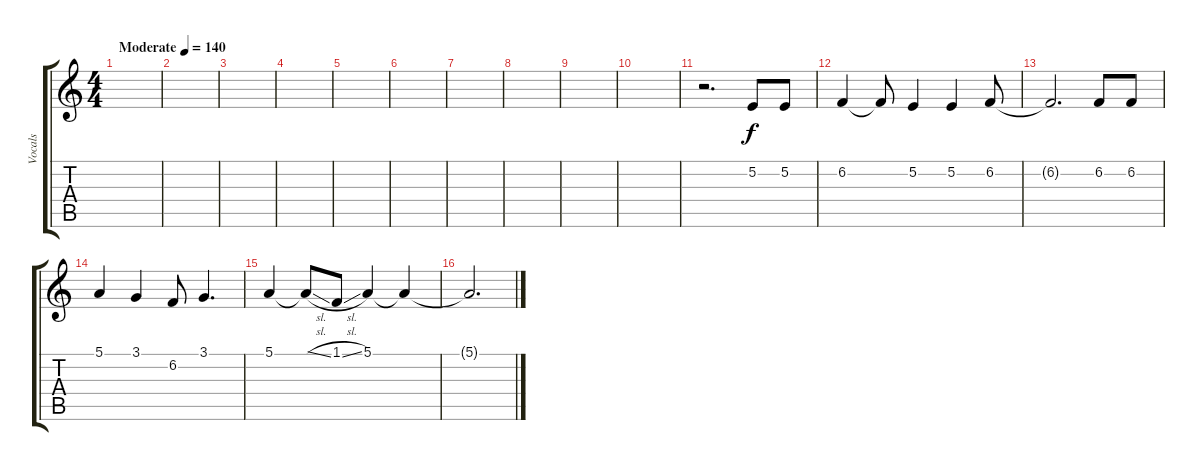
\track ("Vocals" "Vocals") {instrument bassoon}
\staff {score tabs}
\tuning (E4 B3 G3 D3 A2 D2) {hide}
\ts (4 4)
\tempo (140 "Moderate")
\clef g2
\ks c
|
|
|
|
|
|
|
|
|
|
r.2{d} 5.2.8 5.2.8 |
6.2.4 6.2{t}.8 5.2.4 5.2.4 6.2.8 |
6.2{t}.2{d} 6.2.8 6.2.8 |
5.1.4 3.1.4 6.2.8 3.1.4{d} |
5.1.4 5.1{sl t}.8 1.1{sl}.8 5.1.4 5.1{t}.4 |
5.1{t}.2{d}
